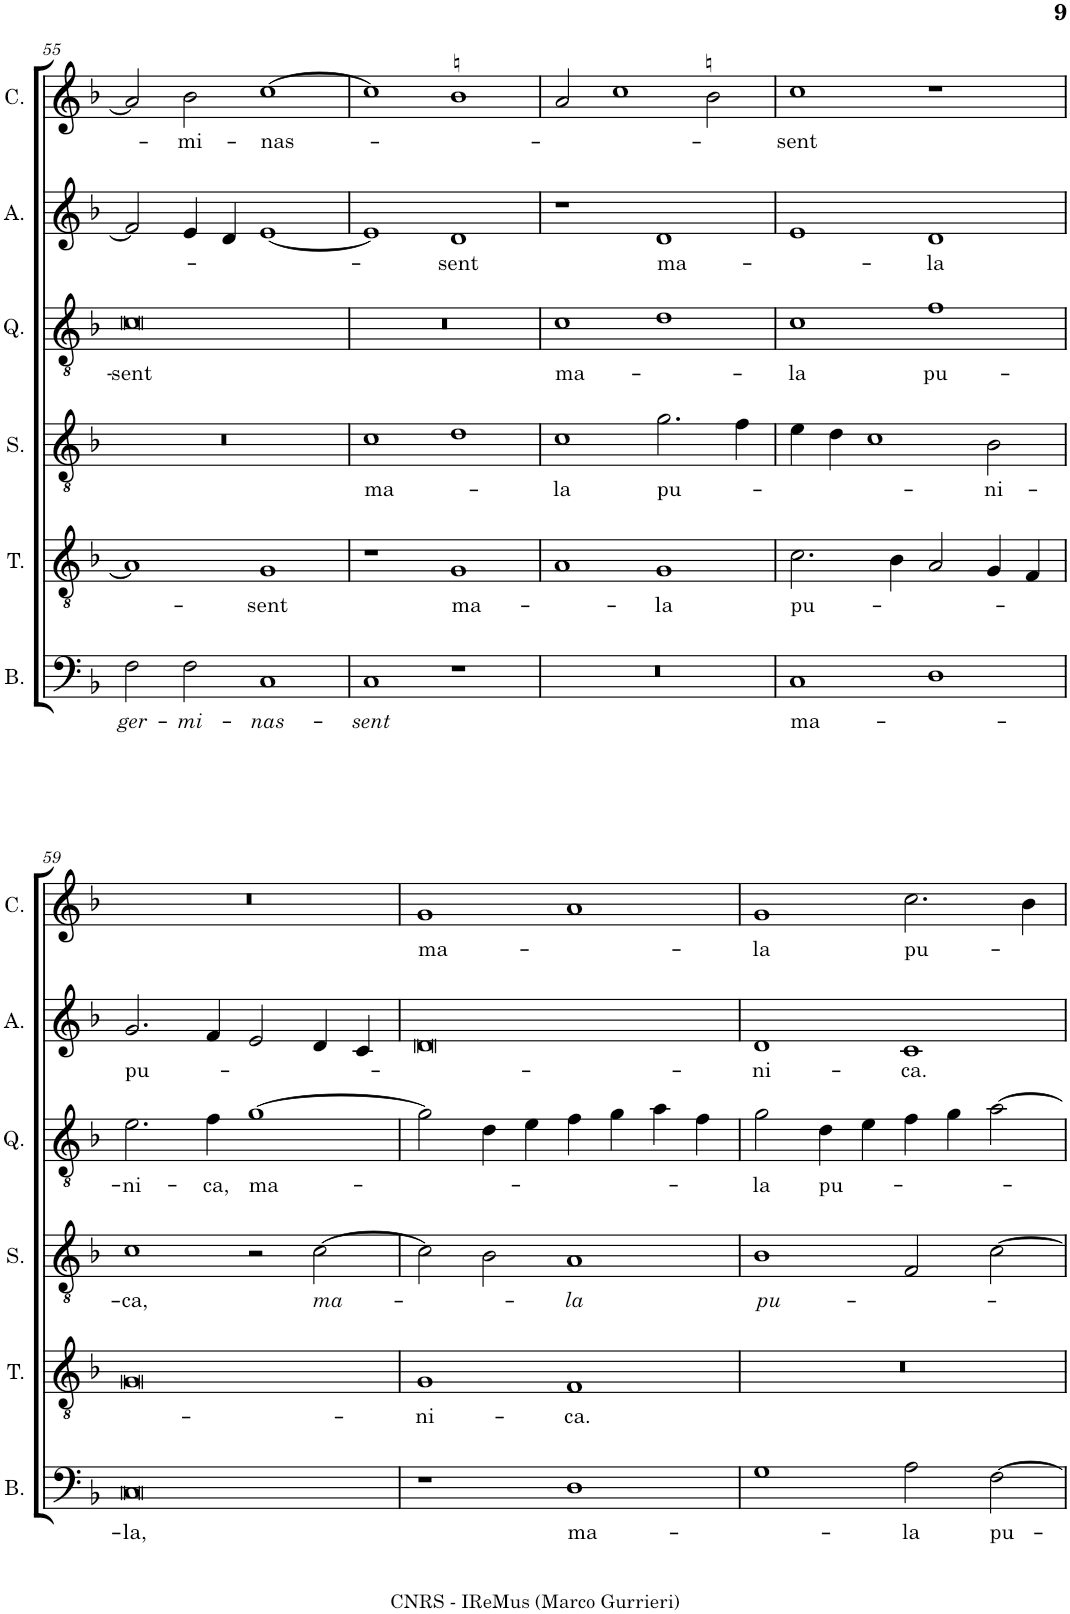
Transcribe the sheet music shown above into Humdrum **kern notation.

**kern	**text	**kern	**text	**kern	**text	**kern	**text	**kern	**text	**kern	**text
*part6	*part6	*part5	*part5	*part4	*part4	*part3	*part3	*part2	*part2	*part1	*part1
*staff6	*staff6	*staff5	*staff5	*staff4	*staff4	*staff3	*staff3	*staff2	*staff2	*staff1	*staff1
*I"Bassus	*	*I"Tenor	*	*I"Sexta pars	*	*I"Quinta pars	*	*I"Altus	*	*I"Cantus	*
*I'B.	*	*I'T.	*	*I'S.	*	*I'Q.	*	*I'A.	*	*I'C.	*
!!LO:PB:g=z
*clefF4	*	*clefGv2	*	*clefGv2	*	*clefGv2	*	*clefG2	*	*clefG2	*
*k[b-]	*	*k[b-]	*	*k[b-]	*	*k[b-]	*	*k[b-]	*	*k[b-]	*
*M2/1	*	*M2/1	*	*M2/1	*	*M2/1	*	*M2/1	*	*M2/1	*
=55	=55	=55	=55	=55	=55	=55	=55	=55	=55	=55	=55
!	!LO:LY:b	!	!	!	!	!	!LO:LY:b	!	!	!	!
2F\	ger-	1A]	.	0r	.	0c	-sent	2f/]	.	2a/]	.
!	!LO:LY:b	!	!	!	!	!	!	!	!	!	!LO:LY:b
2F\	-mi-	.	.	.	.	.	.	4e/	.	2b-\	-mi-
.	.	.	.	.	.	.	.	4d/	.	.	.
!	!LO:LY:b	!	!LO:LY:b	!	!	!	!	!	!	!	!LO:LY:b
1C	-nas-	1G	-sent	.	.	.	.	[1e	.	[1cc	-nas-
=56	=56	=56	=56	=56	=56	=56	=56	=56	=56	=56	=56
!	!LO:LY:b	!	!	!	!LO:LY:b	!	!	!	!	!	!
1C	-sent	1r	.	1c	ma-	0r	.	1e]	.	1cc]	.
!	!	!	!LO:LY:b	!	!	!	!	!	!LO:LY:b	!	!
1r	.	1G	ma-	1d	.	.	.	1d	-sent	1bn	.
=57	=57	=57	=57	=57	=57	=57	=57	=57	=57	=57	=57
!	!	!	!	!	!LO:LY:b	!	!LO:LY:b	!	!	!	!
0r	.	1A	.	1c	-la	1c	ma-	1r	.	2a/	.
.	.	.	.	.	.	.	.	.	.	1cc	.
!	!	!	!LO:LY:b	!	!LO:LY:b	!	!	!	!LO:LY:b	!	!
.	.	1G	-la	2.g\	pu-	1d	.	1d	ma-	.	.
.	.	.	.	.	.	.	.	.	.	2bn\	.
.	.	.	.	4f\	.	.	.	.	.	.	.
=58	=58	=58	=58	=58	=58	=58	=58	=58	=58	=58	=58
!	!LO:LY:b	!	!LO:LY:b	!	!	!	!LO:LY:b	!	!	!	!LO:LY:b
1C	ma-	2.c\	pu-	4e\	.	1c	-la	1e	.	1cc	sent
.	.	.	.	4d\	.	.	.	.	.	.	.
.	.	.	.	1c	.	.	.	.	.	.	.
.	.	4B-\	.	.	.	.	.	.	.	.	.
!	!	!	!	!	!	!	!LO:LY:b	!	!LO:LY:b	!	!
1D	.	2A/	.	.	.	1f	pu-	1d	-la	1r	.
!	!	!	!	!	!LO:LY:b	!	!	!	!	!	!
.	.	4G/	.	2B-\	-ni-	.	.	.	.	.	.
.	.	4F/	.	.	.	.	.	.	.	.	.
!!LO:LB:g=z
=59	=59	=59	=59	=59	=59	=59	=59	=59	=59	=59	=59
!	!LO:LY:b	!	!	!	!LO:LY:b	!	!LO:LY:b	!	!LO:LY:b	!	!
0C	-la,	0G	.	1c	-ca,	2.e\	-ni-	2.g/	pu-	0r	.
!	!	!	!	!	!	!	!LO:LY:b	!	!	!	!
.	.	.	.	.	.	4f\	-ca,	4f/	.	.	.
!	!	!	!	!	!	!	!LO:LY:b	!	!	!	!
.	.	.	.	2r	.	[1g	ma-	2e/	.	.	.
!	!	!	!	!	!LO:LY:b	!	!	!	!	!	!
.	.	.	.	[2c\	ma-	.	.	4d/	.	.	.
.	.	.	.	.	.	.	.	4c/	.	.	.
=60	=60	=60	=60	=60	=60	=60	=60	=60	=60	=60	=60
!	!	!	!LO:LY:b	!	!	!	!	!	!	!	!LO:LY:b
1r	.	1G	-ni-	2c\]	.	2g\]	.	0d	.	1g	ma-
.	.	.	.	2B-\	.	4d\	.	.	.	.	.
.	.	.	.	.	.	4e\	.	.	.	.	.
!	!LO:LY:b	!	!LO:LY:b	!	!LO:LY:b	!	!	!	!	!	!
1D	ma-	1F	-ca.	1A	-la	4f\	.	.	.	1a	.
.	.	.	.	.	.	4g\	.	.	.	.	.
.	.	.	.	.	.	4a\	.	.	.	.	.
.	.	.	.	.	.	4f\	.	.	.	.	.
=61	=61	=61	=61	=61	=61	=61	=61	=61	=61	=61	=61
!	!	!	!	!	!LO:LY:b	!	!LO:LY:b	!	!LO:LY:b	!	!LO:LY:b
1G	.	0r	.	1B-	pu-	2g\	-la	1d	-ni-	1g	-la
!	!	!	!	!	!	!	!LO:LY:b	!	!	!	!
.	.	.	.	.	.	4d\	pu-	.	.	.	.
.	.	.	.	.	.	4e\	.	.	.	.	.
!	!LO:LY:b	!	!	!	!	!	!	!	!LO:LY:b	!	!LO:LY:b
2A\	-la	.	.	2F/	.	4f\	.	1c	-ca.	2.cc\	pu-
.	.	.	.	.	.	4g\	.	.	.	.	.
!	!LO:LY:b	!	!	!	!	!	!	!	!	!	!
[2F\	pu-	.	.	[2c\	.	[2a\	.	.	.	.	.
.	.	.	.	.	.	.	.	.	.	4b-\	.
=	=	=	=	=	=	=	=	=	=	=	=
*-	*-	*-	*-	*-	*-	*-	*-	*-	*-	*-	*-
